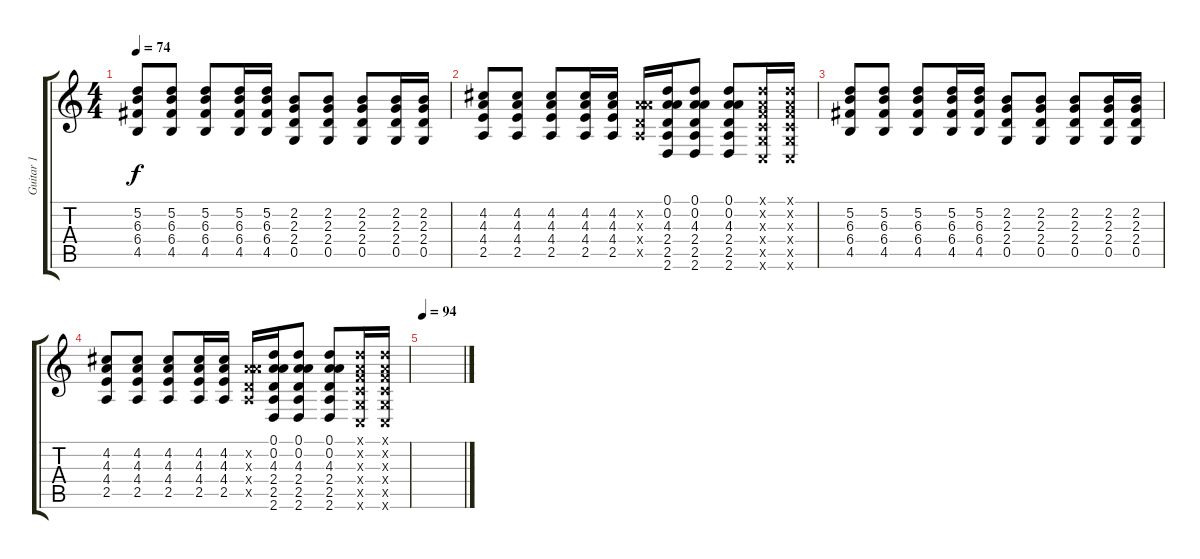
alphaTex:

\track ("Guitar 1" "Guitar 1") {instrument acousticguitarnylon}
\staff {score tabs}
\tuning (D4 A3 F3 C3 G2 C2) {hide}
\ts (4 4)
\tempo 74
\clef g2
\ks c
(5.2 6.3 6.4 4.5).8{dy f} (5.2 6.3 6.4 4.5).8 (5.2 6.3 6.4 4.5).8 (5.2 6.3 6.4 4.5).16 (5.2 6.3 6.4 4.5).16 (2.2 2.3 2.4 0.5).8 (2.2 2.3 2.4 0.5).8 (2.2 2.3 2.4 0.5).8 (2.2 2.3 2.4 0.5).16 (2.2 2.3 2.4 0.5).16 |
(4.2 4.3 4.4 2.5).8 (4.2 4.3 4.4 2.5).8 (4.2 4.3 4.4 2.5).8 (4.2 4.3 4.4 2.5).16 (4.2 4.3 4.4 2.5).16 (0.2{x} 4.3{x} 2.4{x} 2.5{x}).16 (0.1 0.2 4.3 2.4 2.5 2.6).16 (0.1 0.2 4.3 2.4 2.5 2.6).8 (0.1 0.2 4.3 2.4 2.5 2.6).8 (0.1{x} 0.2{x} 0.3{x} 0.4{x} 0.5{x} 0.6{x}).16 (0.1{x} 0.2{x} 0.3{x} 0.4{x} 0.5{x} 0.6{x}).16 |
(5.2 6.3 6.4 4.5).8 (5.2 6.3 6.4 4.5).8 (5.2 6.3 6.4 4.5).8 (5.2 6.3 6.4 4.5).16 (5.2 6.3 6.4 4.5).16 (2.2 2.3 2.4 0.5).8 (2.2 2.3 2.4 0.5).8 (2.2 2.3 2.4 0.5).8 (2.2 2.3 2.4 0.5).16 (2.2 2.3 2.4 0.5).16 |
(4.2 4.3 4.4 2.5).8 (4.2 4.3 4.4 2.5).8 (4.2 4.3 4.4 2.5).8 (4.2 4.3 4.4 2.5).16 (4.2 4.3 4.4 2.5).16 (0.2{x} 4.3{x} 2.4{x} 2.5{x}).16 (0.1 0.2 4.3 2.4 2.5 2.6).16 (0.1 0.2 4.3 2.4 2.5 2.6).8 (0.1 0.2 4.3 2.4 2.5 2.6).8 (0.1{x} 0.2{x} 0.3{x} 0.4{x} 0.5{x} 0.6{x}).16 (0.1{x} 0.2{x} 0.3{x} 0.4{x} 0.5{x} 0.6{x}).16 |
\tempo 94
